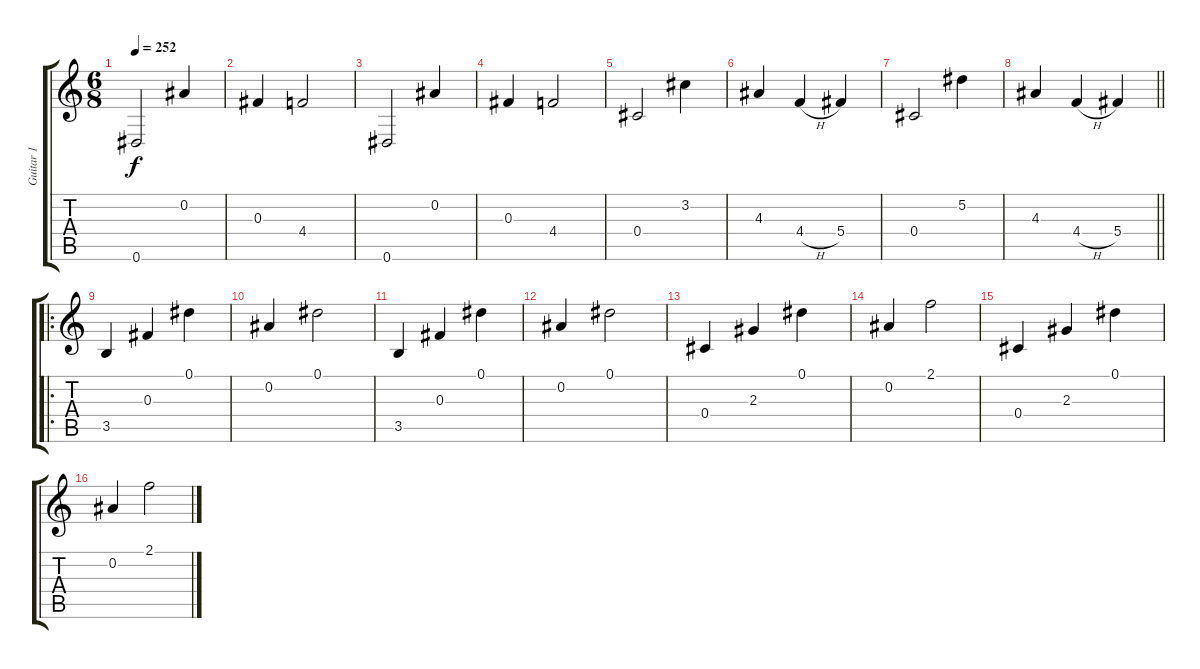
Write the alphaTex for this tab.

\track ("Guitar 1" "Guitar 1") {instrument electricguitarclean}
\staff {score tabs}
\tuning (Eb4 Bb3 Gb3 Db3 Ab2 Eb2) {hide}
\ts (6 8)
\tempo 252
\clef g2
\ks c
0.6.2{dy f} 0.2.4 |
0.3.4 4.4.2 |
0.6.2 0.2.4 |
0.3.4 4.4.2 |
0.4.2 3.2.4 |
4.3.4 4.4{h}.4 5.4.4 |
0.4.2 5.2.4 |
\barLineRight lightlight
4.3.4 4.4{h}.4 5.4.4 |
\ro
3.5.4 0.3.4 0.1.4 |
0.2.4 0.1.2 |
3.5.4 0.3.4 0.1.4 |
0.2.4 0.1.2 |
0.4.4 2.3.4 0.1.4 |
0.2.4 2.1.2 |
0.4.4 2.3.4 0.1.4 |
0.2.4 2.1.2
